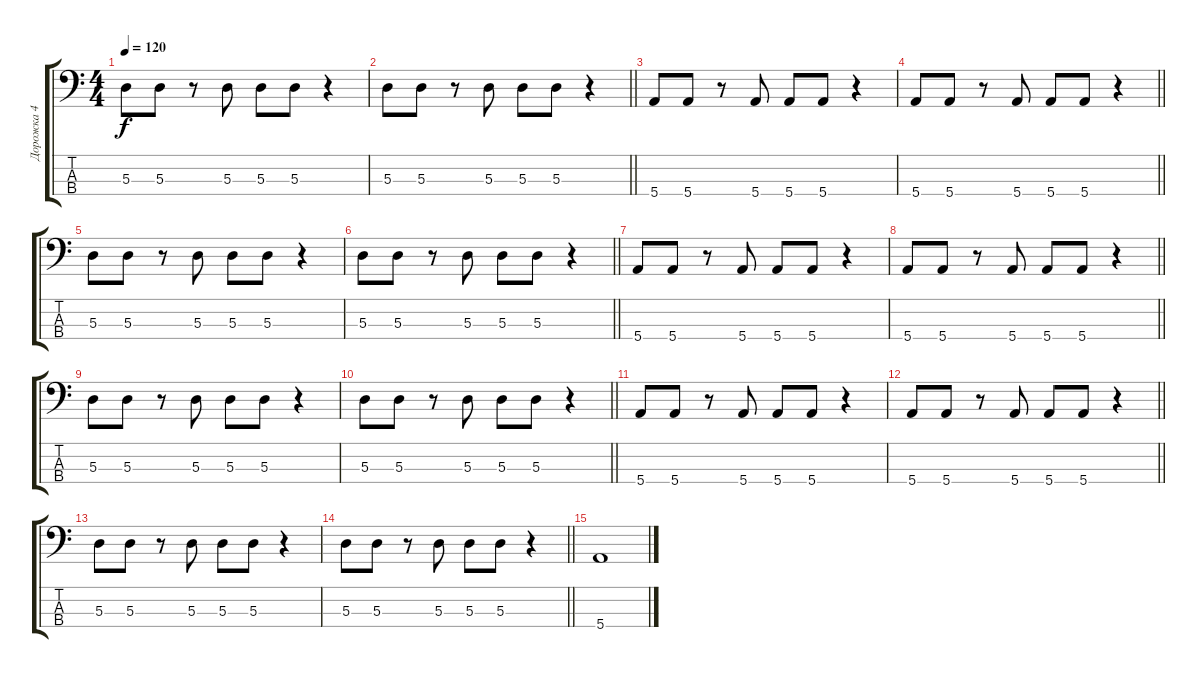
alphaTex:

\track ("Дорожка 4" "Дорожка 4") {instrument electricbassfinger}
\staff {score tabs}
\tuning (G2 D2 A1 E1) {hide}
\ts (4 4)
\tempo 120
\clef f4
\ks c
5.3.8{dy f} 5.3.8 r.8 5.3.8 5.3.8 5.3.8 r.4 |
\barLineRight lightlight
5.3.8 5.3.8 r.8 5.3.8 5.3.8 5.3.8 r.4 |
5.4.8 5.4.8 r.8 5.4.8 5.4.8 5.4.8 r.4 |
\barLineRight lightlight
5.4.8 5.4.8 r.8 5.4.8 5.4.8 5.4.8 r.4 |
5.3.8 5.3.8 r.8 5.3.8 5.3.8 5.3.8 r.4 |
\barLineRight lightlight
5.3.8 5.3.8 r.8 5.3.8 5.3.8 5.3.8 r.4 |
5.4.8 5.4.8 r.8 5.4.8 5.4.8 5.4.8 r.4 |
\barLineRight lightlight
5.4.8 5.4.8 r.8 5.4.8 5.4.8 5.4.8 r.4 |
5.3.8 5.3.8 r.8 5.3.8 5.3.8 5.3.8 r.4 |
\barLineRight lightlight
5.3.8 5.3.8 r.8 5.3.8 5.3.8 5.3.8 r.4 |
5.4.8 5.4.8 r.8 5.4.8 5.4.8 5.4.8 r.4 |
\barLineRight lightlight
5.4.8 5.4.8 r.8 5.4.8 5.4.8 5.4.8 r.4 |
5.3.8 5.3.8 r.8 5.3.8 5.3.8 5.3.8 r.4 |
\barLineRight lightlight
5.3.8 5.3.8 r.8 5.3.8 5.3.8 5.3.8 r.4 |
5.4.1
